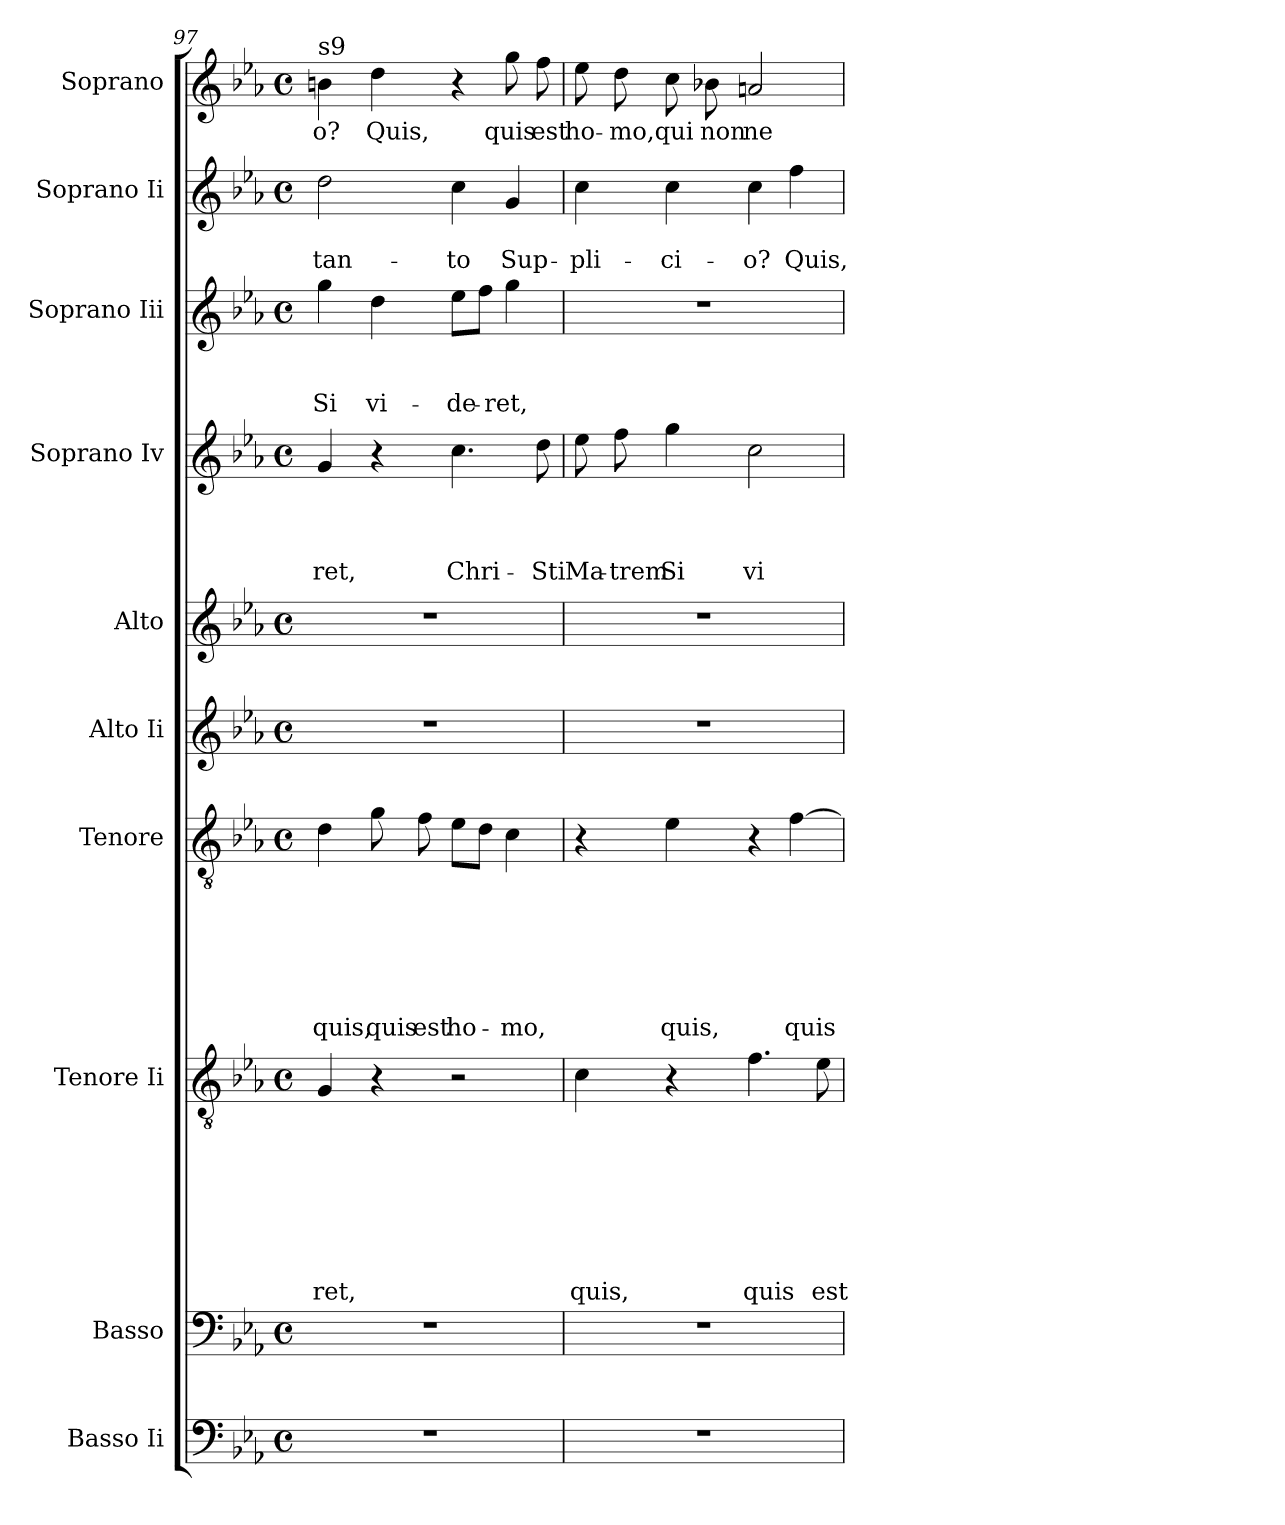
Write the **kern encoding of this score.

**kern	**kern	**kern	**text	**text	**text	**text	**text	**text	**text	**text	**kern	**text	**text	**text	**text	**text	**text	**text	**kern	**kern	**kern	**text	**text	**text	**text	**kern	**text	**text	**text	**kern	**text	**text	**kern	**text
*part10	*part9	*part8	*part8	*part8	*part8	*part8	*part8	*part8	*part8	*part8	*part7	*part7	*part7	*part7	*part7	*part7	*part7	*part7	*part6	*part5	*part4	*part4	*part4	*part4	*part4	*part3	*part3	*part3	*part3	*part2	*part2	*part2	*part1	*part1
*staff10	*staff9	*staff8	*staff8	*staff8	*staff8	*staff8	*staff8	*staff8	*staff8	*staff8	*staff7	*staff7	*staff7	*staff7	*staff7	*staff7	*staff7	*staff7	*staff6	*staff5	*staff4	*staff4	*staff4	*staff4	*staff4	*staff3	*staff3	*staff3	*staff3	*staff2	*staff2	*staff2	*staff1	*staff1
*I"Basso Ii	*I"Basso	*I"Tenore Ii	*	*	*	*	*	*	*	*	*I"Tenore	*	*	*	*	*	*	*	*I"Alto Ii	*I"Alto	*I"Soprano Iv	*	*	*	*	*I"Soprano Iii	*	*	*	*I"Soprano Ii	*	*	*I"Soprano	*
!!LO:LB:g=z
*clefF4	*clefF4	*clefGv2	*	*	*	*	*	*	*	*	*clefGv2	*	*	*	*	*	*	*	*clefG2	*clefG2	*clefG2	*	*	*	*	*clefG2	*	*	*	*clefG2	*	*	*clefG2	*
*k[b-e-a-]	*k[b-e-a-]	*k[b-e-a-]	*	*	*	*	*	*	*	*	*k[b-e-a-]	*	*	*	*	*	*	*	*k[b-e-a-]	*k[b-e-a-]	*k[b-e-a-]	*	*	*	*	*k[b-e-a-]	*	*	*	*k[b-e-a-]	*	*	*k[b-e-a-]	*
*E-:	*E-:	*E-:	*	*	*	*	*	*	*	*	*E-:	*	*	*	*	*	*	*	*E-:	*E-:	*E-:	*	*	*	*	*E-:	*	*	*	*E-:	*	*	*E-:	*
*M4/4	*M4/4	*M4/4	*	*	*	*	*	*	*	*	*M4/4	*	*	*	*	*	*	*	*M4/4	*M4/4	*M4/4	*	*	*	*	*M4/4	*	*	*	*M4/4	*	*	*M4/4	*
*met(c)	*met(c)	*met(c)	*	*	*	*	*	*	*	*	*met(c)	*	*	*	*	*	*	*	*met(c)	*met(c)	*met(c)	*	*	*	*	*met(c)	*	*	*	*met(c)	*	*	*met(c)	*
=97	=97	=97	=97	=97	=97	=97	=97	=97	=97	=97	=97	=97	=97	=97	=97	=97	=97	=97	=97	=97	=97	=97	=97	=97	=97	=97	=97	=97	=97	=97	=97	=97	=97	=97
!	!	!	!	!	!	!	!	!	!	!	!	!	!	!	!	!	!	!	!	!	!	!	!	!	!	!	!	!	!	!	!	!	!LO:TX:a:t=s9	!
!	!	!	!	!	!	!	!	!	!	!LO:LY:b	!	!	!	!	!	!	!	!LO:LY:b	!	!	!	!	!	!	!LO:LY:b	!	!	!	!LO:LY:b	!	!	!LO:LY:b	!	!LO:LY:b
1r	1r	4G/	.	.	.	.	.	.	.	-ret,	4d\	.	.	.	.	.	.	quis,	1r	1r	4g/	.	.	.	-ret,	4gg\	.	.	Si	2dd\	.	tan-	4bn\	-o?
!	!	!	!	!	!	!	!	!	!	!	!	!	!	!	!	!	!	!LO:LY:b	!	!	!	!	!	!	!	!	!	!	!LO:LY:b	!	!	!	!	!LO:LY:b
.	.	4r	.	.	.	.	.	.	.	.	8g\	.	.	.	.	.	.	quis	.	.	4r	.	.	.	.	4dd\	.	.	vi-	.	.	.	4dd\	Quis,
!	!	!	!	!	!	!	!	!	!	!	!	!	!	!	!	!	!	!LO:LY:b	!	!	!	!	!	!	!	!	!	!	!	!	!	!	!	!
.	.	.	.	.	.	.	.	.	.	.	8f\	.	.	.	.	.	.	est	.	.	.	.	.	.	.	.	.	.	.	.	.	.	.	.
!	!	!	!	!	!	!	!	!	!	!	!	!	!	!	!	!	!	!LO:LY:b	!	!	!	!	!	!	!LO:LY:b	!	!	!	!LO:LY:b	!	!	!LO:LY:b	!	!
.	.	2r	.	.	.	.	.	.	.	.	8e-\L	.	.	.	.	.	.	ho-	.	.	4.cc\	.	.	.	Chri-	8ee-\L	.	.	-de-	4cc\	.	-to	4r	.
.	.	.	.	.	.	.	.	.	.	.	8d\J	.	.	.	.	.	.	.	.	.	.	.	.	.	.	8ff\J	.	.	.	.	.	.	.	.
!	!	!	!	!	!	!	!	!	!	!	!	!	!	!	!	!	!	!LO:LY:b	!	!	!	!	!	!	!	!	!	!	!LO:LY:b	!	!	!LO:LY:b	!	!LO:LY:b
.	.	.	.	.	.	.	.	.	.	.	4c\	.	.	.	.	.	.	-mo,	.	.	.	.	.	.	.	4gg\	.	.	-ret,	4g/	.	Sup-	8gg\	quis
!	!	!	!	!	!	!	!	!	!	!	!	!	!	!	!	!	!	!	!	!	!	!	!	!	!LO:LY:b	!	!	!	!	!	!	!	!	!LO:LY:b
.	.	.	.	.	.	.	.	.	.	.	.	.	.	.	.	.	.	.	.	.	8dd\	.	.	.	-Sti	.	.	.	.	.	.	.	8ff\	est
=98	=98	=98	=98	=98	=98	=98	=98	=98	=98	=98	=98	=98	=98	=98	=98	=98	=98	=98	=98	=98	=98	=98	=98	=98	=98	=98	=98	=98	=98	=98	=98	=98	=98	=98
!	!	!	!	!	!	!	!	!	!	!LO:LY:b	!	!	!	!	!	!	!	!	!	!	!	!	!	!	!LO:LY:b	!	!	!	!	!	!	!LO:LY:b	!	!LO:LY:b
1r	1r	4c\	.	.	.	.	.	.	.	quis,	4r	.	.	.	.	.	.	.	1r	1r	8ee-\	.	.	.	Ma-	1r	.	.	.	4cc\	.	-pli-	8ee-\	ho-
!	!	!	!	!	!	!	!	!	!	!	!	!	!	!	!	!	!	!	!	!	!	!	!	!	!LO:LY:b	!	!	!	!	!	!	!	!	!LO:LY:b
.	.	.	.	.	.	.	.	.	.	.	.	.	.	.	.	.	.	.	.	.	8ff\	.	.	.	-trem	.	.	.	.	.	.	.	8dd\	-mo,qui
!	!	!	!	!	!	!	!	!	!	!	!	!	!	!	!	!	!	!LO:LY:b	!	!	!	!	!	!	!LO:LY:b	!	!	!	!	!	!	!LO:LY:b	!	!
.	.	4r	.	.	.	.	.	.	.	.	4e-\	.	.	.	.	.	.	quis,	.	.	4gg\	.	.	.	Si	.	.	.	.	4cc\	.	-ci-	8cc\	.
!	!	!	!	!	!	!	!	!	!	!	!	!	!	!	!	!	!	!	!	!	!	!	!	!	!	!	!	!	!	!	!	!	!	!LO:LY:b
.	.	.	.	.	.	.	.	.	.	.	.	.	.	.	.	.	.	.	.	.	.	.	.	.	.	.	.	.	.	.	.	.	8b-X\	non
!	!	!	!	!	!	!	!	!	!	!LO:LY:b	!	!	!	!	!	!	!	!	!	!	!	!	!	!	!LO:LY:b	!	!	!	!	!	!	!LO:LY:b	!	!LO:LY:b
.	.	4.f\	.	.	.	.	.	.	.	quis	4r	.	.	.	.	.	.	.	.	.	2cc\	.	.	.	vi-	.	.	.	.	4cc\	.	-o?	2an/	ne-
!	!	!	!	!	!	!	!	!	!	!	!	!	!	!	!	!	!	!LO:LY:b	!	!	!	!	!	!	!	!	!	!	!	!	!	!LO:LY:b	!	!
.	.	.	.	.	.	.	.	.	.	.	[>4f\	.	.	.	.	.	.	quis	.	.	.	.	.	.	.	.	.	.	.	4ff\	.	Quis,	.	.
!	!	!	!	!	!	!	!	!	!	!LO:LY:b	!	!	!	!	!	!	!	!	!	!	!	!	!	!	!	!	!	!	!	!	!	!	!	!
.	.	8e-\	.	.	.	.	.	.	.	est	.	.	.	.	.	.	.	.	.	.	.	.	.	.	.	.	.	.	.	.	.	.	.	.
=	=	=	=	=	=	=	=	=	=	=	=	=	=	=	=	=	=	=	=	=	=	=	=	=	=	=	=	=	=	=	=	=	=	=
*-	*-	*-	*-	*-	*-	*-	*-	*-	*-	*-	*-	*-	*-	*-	*-	*-	*-	*-	*-	*-	*-	*-	*-	*-	*-	*-	*-	*-	*-	*-	*-	*-	*-	*-
